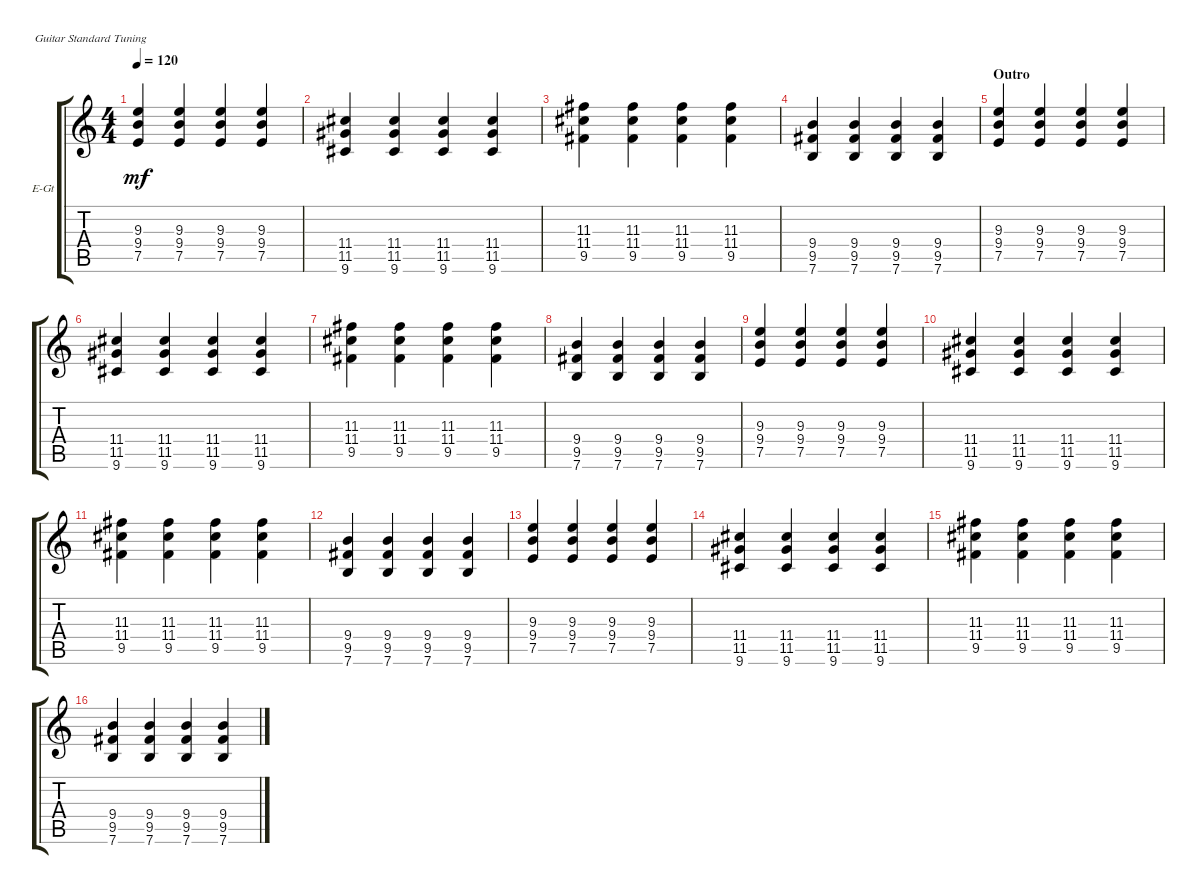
\defaultSystemsLayout 4
\bracketExtendMode groupsimilarinstruments
\firstSystemTrackNameOrientation horizontal
\otherSystemsTrackNameOrientation horizontal
\track ("Guitar" "E-Gt") {instrument distortionguitar}
\staff {score tabs}
\tuning (E4 B3 G3 D3 A2 E2)
\ts (4 4)
\tempo 120
\clef g2
\ks c
(9.4 9.3 7.5).4{dy mf} (9.4 9.3 7.5).4 (9.4 9.3 7.5).4 (9.4 9.3 7.5).4 |
(9.6 11.5 11.4).4 (9.6 11.5 11.4).4 (9.6 11.5 11.4).4 (9.6 11.5 11.4).4 |
(9.5 11.4 11.3).4 (9.5 11.4 11.3).4 (9.5 11.4 11.3).4 (9.5 11.4 11.3).4 |
(7.6 9.5 9.4).4 (7.6 9.5 9.4).4 (7.6 9.5 9.4).4 (7.6 9.5 9.4).4 |
\section ("" "Outro")
(9.4 9.3 7.5).4 (9.4 9.3 7.5).4 (9.4 9.3 7.5).4 (9.4 9.3 7.5).4 |
(9.6 11.5 11.4).4 (9.6 11.5 11.4).4 (9.6 11.5 11.4).4 (9.6 11.5 11.4).4 |
(9.5 11.4 11.3).4 (9.5 11.4 11.3).4 (9.5 11.4 11.3).4 (9.5 11.4 11.3).4 |
(7.6 9.5 9.4).4 (7.6 9.5 9.4).4 (7.6 9.5 9.4).4 (7.6 9.5 9.4).4 |
(9.4 9.3 7.5).4 (9.4 9.3 7.5).4 (9.4 9.3 7.5).4 (9.4 9.3 7.5).4 |
(9.6 11.5 11.4).4 (9.6 11.5 11.4).4 (9.6 11.5 11.4).4 (9.6 11.5 11.4).4 |
(9.5 11.4 11.3).4 (9.5 11.4 11.3).4 (9.5 11.4 11.3).4 (9.5 11.4 11.3).4 |
(7.6 9.5 9.4).4 (7.6 9.5 9.4).4 (7.6 9.5 9.4).4 (7.6 9.5 9.4).4 |
(9.4 9.3 7.5).4 (9.4 9.3 7.5).4 (9.4 9.3 7.5).4 (9.4 9.3 7.5).4 |
(9.6 11.5 11.4).4 (9.6 11.5 11.4).4 (9.6 11.5 11.4).4 (9.6 11.5 11.4).4 |
(9.5 11.4 11.3).4 (9.5 11.4 11.3).4 (9.5 11.4 11.3).4 (9.5 11.4 11.3).4 |
(7.6 9.5 9.4).4 (7.6 9.5 9.4).4 (7.6 9.5 9.4).4 (7.6 9.5 9.4).4
